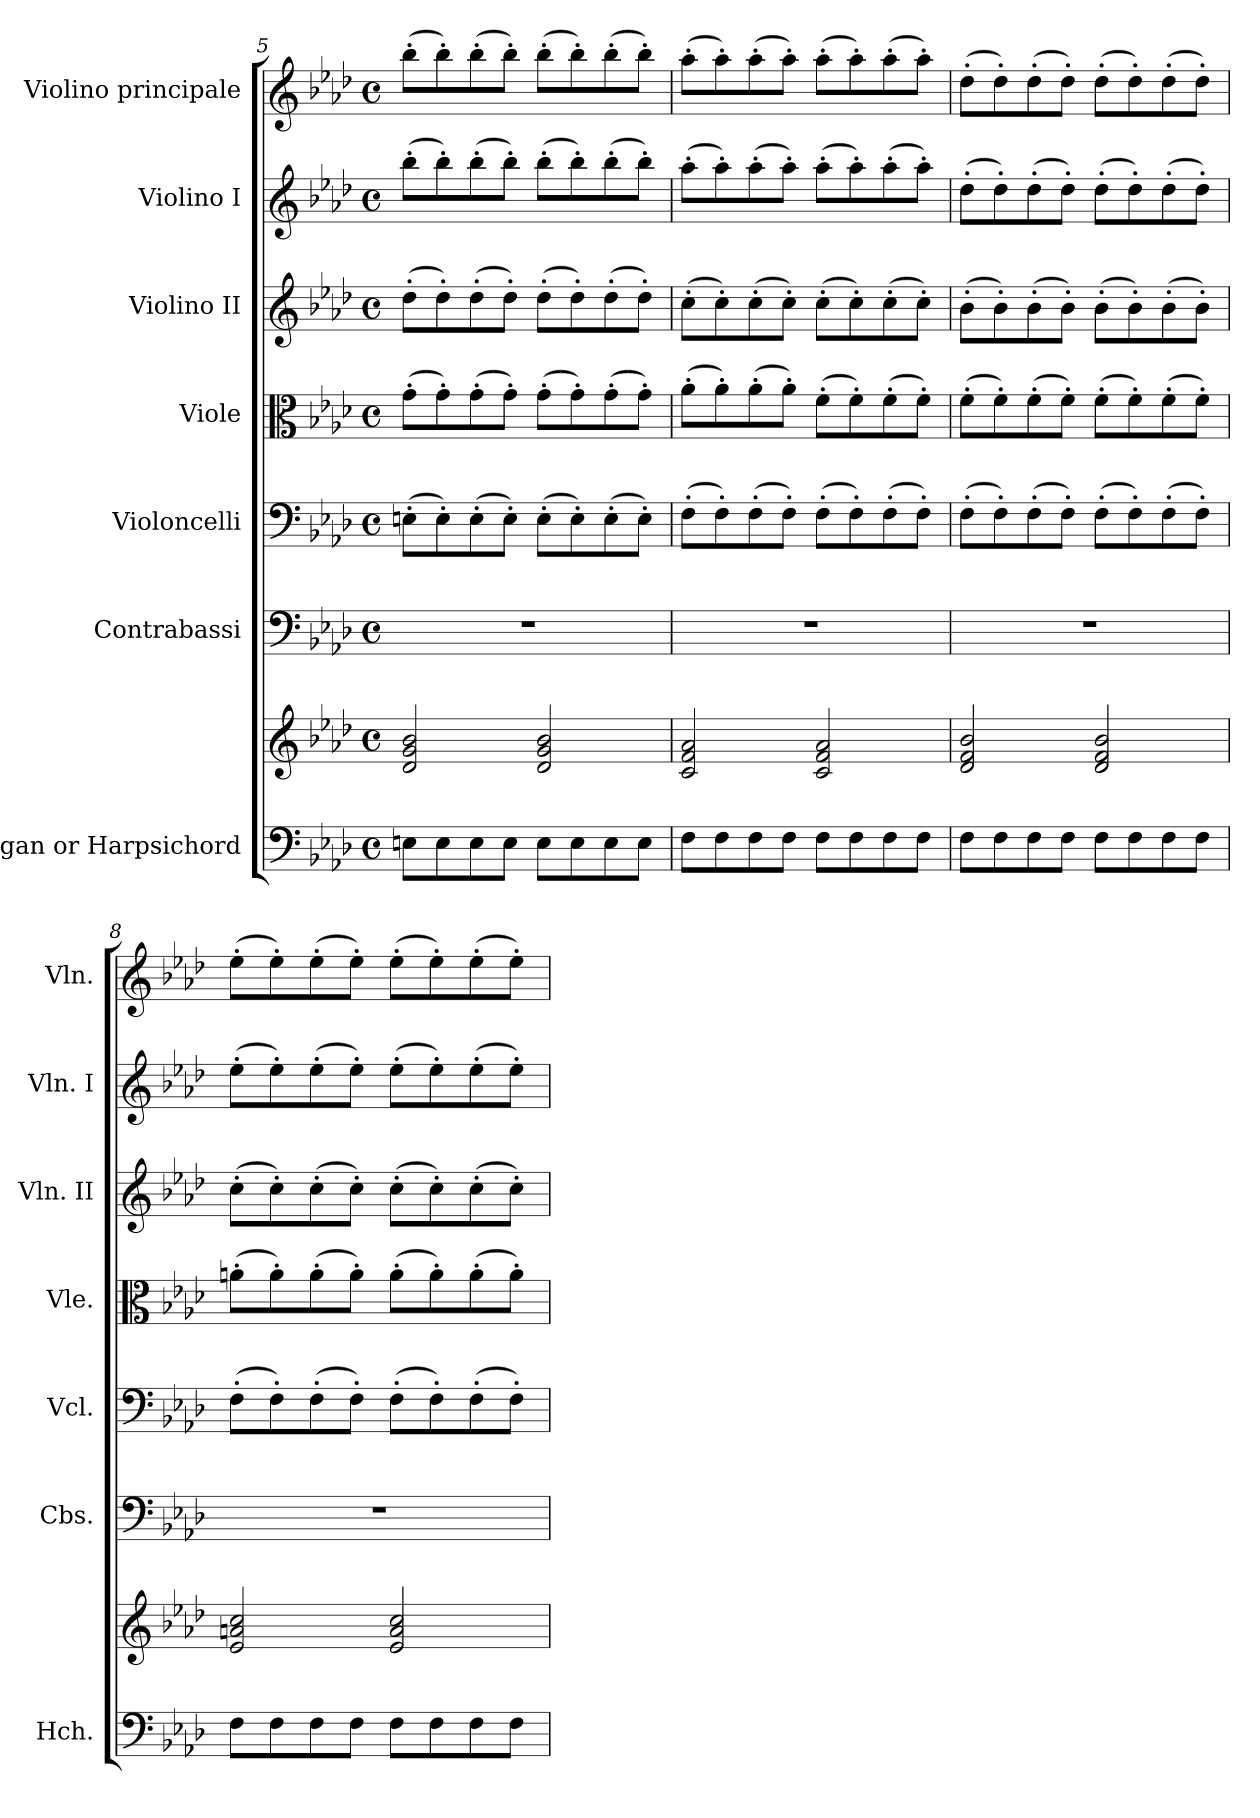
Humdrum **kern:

**kern	**kern	**kern	**kern	**kern	**kern	**kern	**kern
*part7	*part7	*part6	*part5	*part4	*part3	*part2	*part1
*staff8	*staff7	*staff6	*staff5	*staff4	*staff3	*staff2	*staff1
*I"Organ or Harpsichord	*	*I"Contrabassi	*I"Violoncelli	*I"Viole	*I"Violino II	*I"Violino I	*I"Violino principale
*I'Hch.	*	*I'Cbs.	*I'Vcl.	*I'Vle.	*I'Vln. II	*I'Vln. I	*I'Vln.
*clefF4	*clefG2	*clefF4	*clefF4	*clefC3	*clefG2	*clefG2	*clefG2
*	*	*ITrd7c12	*	*	*	*	*
*k[b-e-a-d-]	*k[b-e-a-d-]	*k[b-e-a-d-]	*k[b-e-a-d-]	*k[b-e-a-d-]	*k[b-e-a-d-]	*k[b-e-a-d-]	*k[b-e-a-d-]
*M4/4	*M4/4	*M4/4	*M4/4	*M4/4	*M4/4	*M4/4	*M4/4
*met(c)	*met(c)	*met(c)	*met(c)	*met(c)	*met(c)	*met(c)	*met(c)
=5	=5	=5	=5	=5	=5	=5	=5
8En\L	2d-/ 2g/ 2b-/	1r	(>8En'\L	(>8g'\L	(>8dd-'\L	(>8bb-'\L	(>8bb-'\L
8E\	.	.	8E'\)	8g'\)	8dd-'\)	8bb-'\)	8bb-'\)
8E\	.	.	(>8E'\	(>8g'\	(>8dd-'\	(>8bb-'\	(>8bb-'\
8E\J	.	.	8E'\J)	8g'\J)	8dd-'\J)	8bb-'\J)	8bb-'\J)
8E\L	2d-/ 2g/ 2b-/	.	(>8E'\L	(>8g'\L	(>8dd-'\L	(>8bb-'\L	(>8bb-'\L
8E\	.	.	8E'\)	8g'\)	8dd-'\)	8bb-'\)	8bb-'\)
8E\	.	.	(>8E'\	(>8g'\	(>8dd-'\	(>8bb-'\	(>8bb-'\
8E\J	.	.	8E'\J)	8g'\J)	8dd-'\J)	8bb-'\J)	8bb-'\J)
!!LO:LB:g=z
=6	=6	=6	=6	=6	=6	=6	=6
8F\L	2c/ 2f/ 2a-/	1r	(>8F'\L	(>8a-'\L	(>8cc'\L	(>8aa-'\L	(>8aa-'\L
8F\	.	.	8F'\)	8a-'\)	8cc'\)	8aa-'\)	8aa-'\)
8F\	.	.	(>8F'\	(>8a-'\	(>8cc'\	(>8aa-'\	(>8aa-'\
8F\J	.	.	8F'\J)	8a-'\J)	8cc'\J)	8aa-'\J)	8aa-'\J)
8F\L	2c/ 2f/ 2a-/	.	(>8F'\L	(>8f'\L	(>8cc'\L	(>8aa-'\L	(>8aa-'\L
8F\	.	.	8F'\)	8f'\)	8cc'\)	8aa-'\)	8aa-'\)
8F\	.	.	(>8F'\	(>8f'\	(>8cc'\	(>8aa-'\	(>8aa-'\
8F\J	.	.	8F'\J)	8f'\J)	8cc'\J)	8aa-'\J)	8aa-'\J)
=7	=7	=7	=7	=7	=7	=7	=7
8F\L	2d-/ 2f/ 2b-/	1r	(>8F'\L	(>8f'\L	(>8b-'\L	(>8dd-'\L	(>8dd-'\L
8F\	.	.	8F'\)	8f'\)	8b-'\)	8dd-'\)	8dd-'\)
8F\	.	.	(>8F'\	(>8f'\	(>8b-'\	(>8dd-'\	(>8dd-'\
8F\J	.	.	8F'\J)	8f'\J)	8b-'\J)	8dd-'\J)	8dd-'\J)
8F\L	2d-/ 2f/ 2b-/	.	(>8F'\L	(>8f'\L	(>8b-'\L	(>8dd-'\L	(>8dd-'\L
8F\	.	.	8F'\)	8f'\)	8b-'\)	8dd-'\)	8dd-'\)
8F\	.	.	(>8F'\	(>8f'\	(>8b-'\	(>8dd-'\	(>8dd-'\
8F\J	.	.	8F'\J)	8f'\J)	8b-'\J)	8dd-'\J)	8dd-'\J)
=8	=8	=8	=8	=8	=8	=8	=8
8F\L	2e-/ 2an/ 2cc/	1r	(>8F'\L	(>8an'\L	(>8cc'\L	(>8ee-'\L	(>8ee-'\L
8F\	.	.	8F'\)	8a'\)	8cc'\)	8ee-'\)	8ee-'\)
8F\	.	.	(>8F'\	(>8a'\	(>8cc'\	(>8ee-'\	(>8ee-'\
8F\J	.	.	8F'\J)	8a'\J)	8cc'\J)	8ee-'\J)	8ee-'\J)
8F\L	2e-/ 2a/ 2cc/	.	(>8F'\L	(>8a'\L	(>8cc'\L	(>8ee-'\L	(>8ee-'\L
8F\	.	.	8F'\)	8a'\)	8cc'\)	8ee-'\)	8ee-'\)
8F\	.	.	(>8F'\	(>8a'\	(>8cc'\	(>8ee-'\	(>8ee-'\
8F\J	.	.	8F'\J)	8a'\J)	8cc'\J)	8ee-'\J)	8ee-'\J)
=	=	=	=	=	=	=	=
*-	*-	*-	*-	*-	*-	*-	*-
